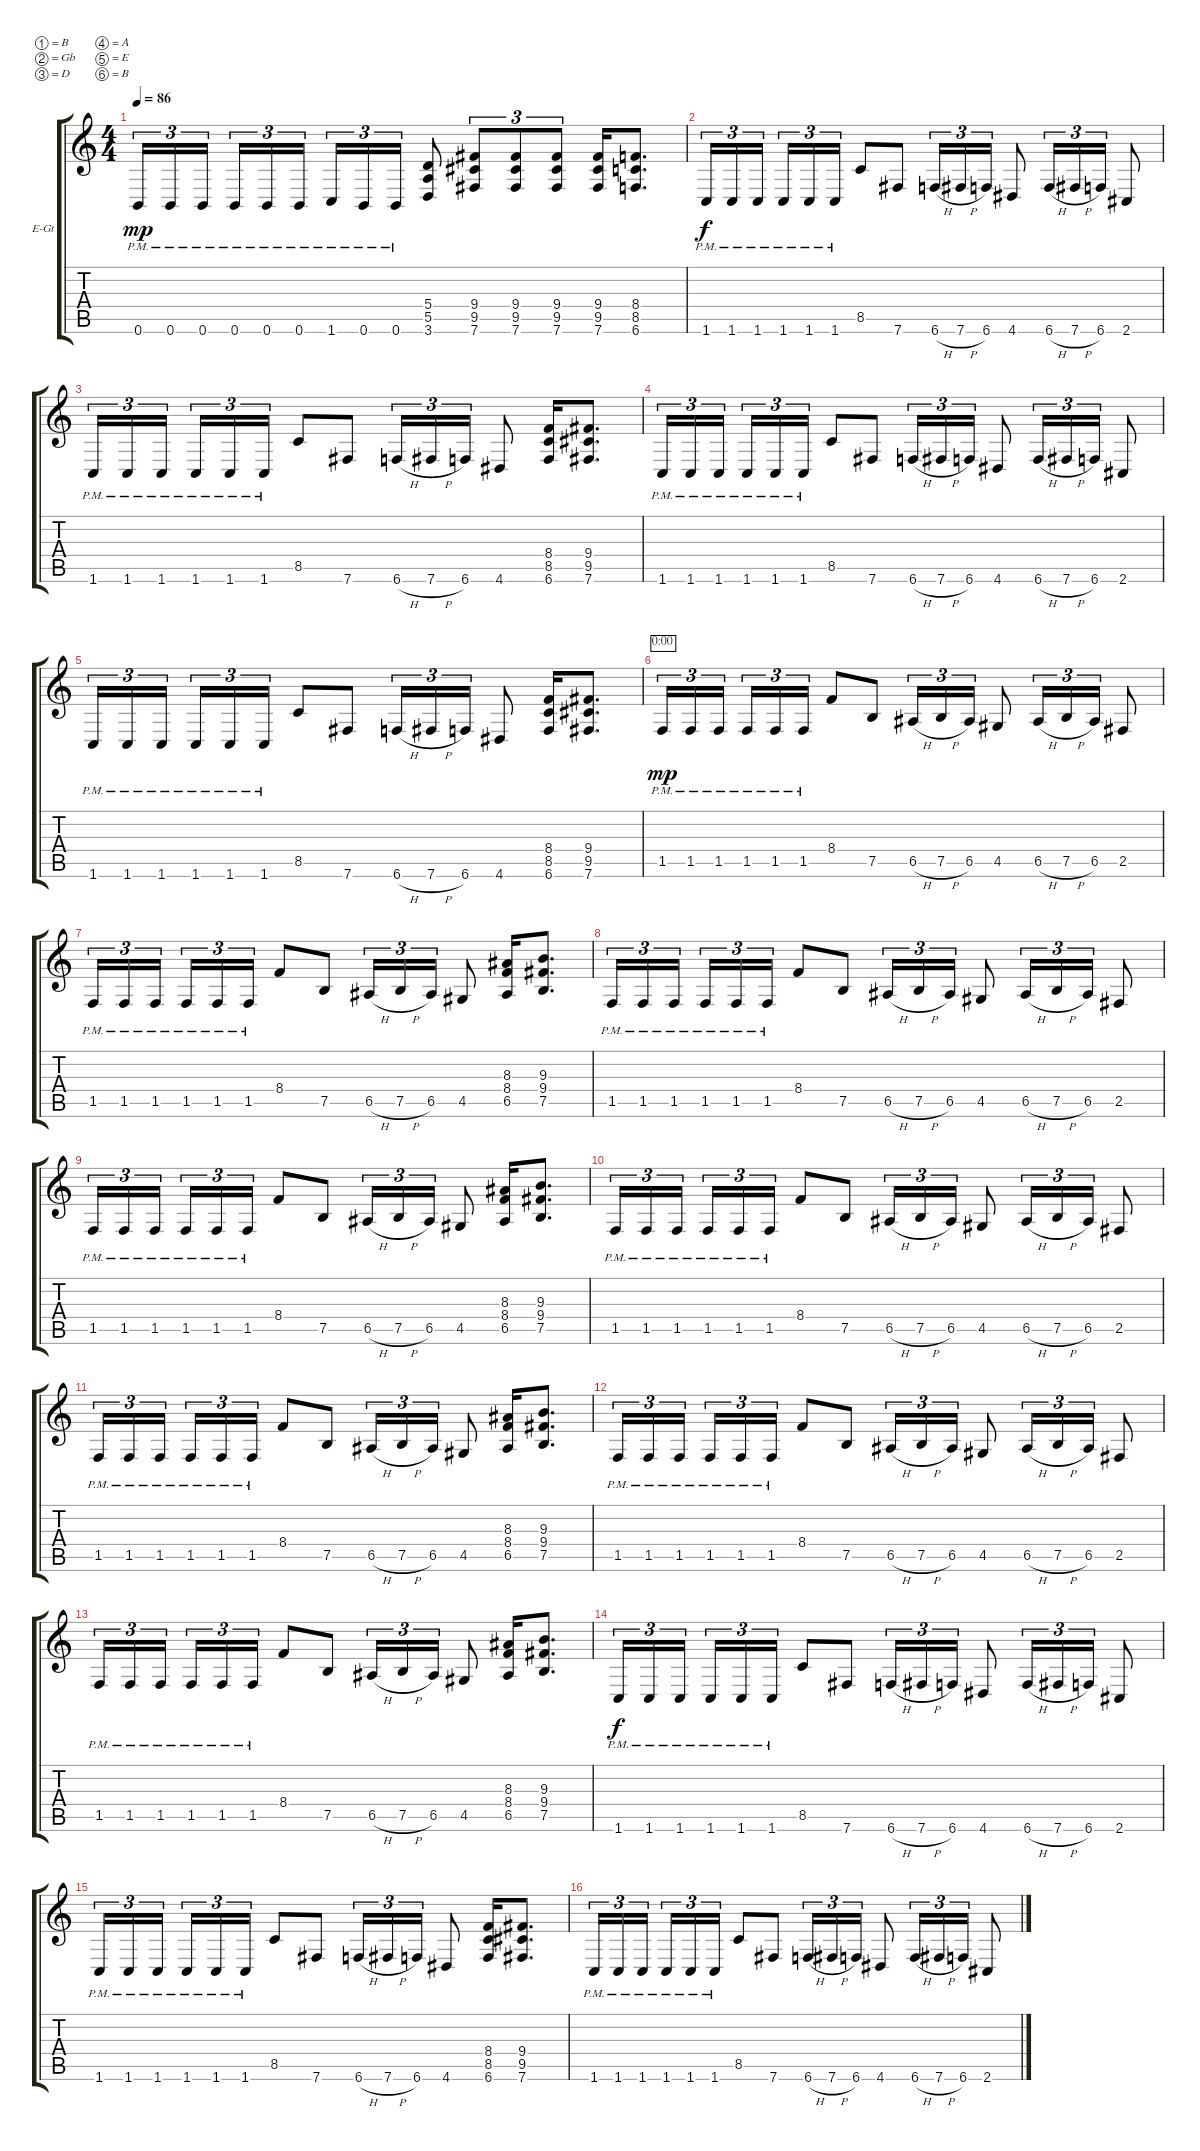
\bracketExtendMode groupsimilarinstruments
\firstSystemTrackNameOrientation horizontal
\otherSystemsTrackNameOrientation horizontal
\track ("Electric Guitar 1" "E-Gt") {instrument distortionguitar}
\staff {score tabs}
\tuning (B3 Gb3 D3 A2 E2 B1)
\ts (4 4)
\tempo 86
\clef g2
\ks c
0.6{pm}.16{tu (3 2) dy mp} 0.6{pm}.16{tu (3 2)} 0.6{pm}.16{tu (3 2)} 0.6{pm}.16{tu (3 2)} 0.6{pm}.16{tu (3 2)} 0.6{pm}.16{tu (3 2)} 1.6{pm}.16{tu (3 2)} 0.6{pm}.16{tu (3 2)} 0.6{pm}.16{tu (3 2)} (3.6 5.5 5.4).8 (7.6 9.5 9.4).8{tu (3 2)} (9.4 7.6 9.5).8{tu (3 2)} (7.6 9.5 9.4).8{tu (3 2)} (7.6 9.4 9.5).16 (6.6 8.4 8.5).8{d} |
1.6{pm}.16{tu (3 2) dy f} 1.6{pm}.16{tu (3 2)} 1.6{pm}.16{tu (3 2)} 1.6{pm}.16{tu (3 2)} 1.6{pm}.16{tu (3 2)} 1.6{pm}.16{tu (3 2)} 8.5.8 7.6.8 6.6{h}.16{tu (3 2)} 7.6{h}.16{tu (3 2)} 6.6.16{tu (3 2)} 4.6.8 6.6{h}.16{tu (3 2)} 7.6{h}.16{tu (3 2)} 6.6.16{tu (3 2)} 2.6.8 |
1.6{pm}.16{tu (3 2)} 1.6{pm}.16{tu (3 2)} 1.6{pm}.16{tu (3 2)} 1.6{pm}.16{tu (3 2)} 1.6{pm}.16{tu (3 2)} 1.6{pm}.16{tu (3 2)} 8.5.8 7.6.8 6.6{h}.16{tu (3 2)} 7.6{h}.16{tu (3 2)} 6.6.16{tu (3 2)} 4.6.8 (6.6 8.5 8.4).16 (7.6 9.4 9.5).8{d} |
1.6{pm}.16{tu (3 2)} 1.6{pm}.16{tu (3 2)} 1.6{pm}.16{tu (3 2)} 1.6{pm}.16{tu (3 2)} 1.6{pm}.16{tu (3 2)} 1.6{pm}.16{tu (3 2)} 8.5.8 7.6.8 6.6{h}.16{tu (3 2)} 7.6{h}.16{tu (3 2)} 6.6.16{tu (3 2)} 4.6.8 6.6{h}.16{tu (3 2)} 7.6{h}.16{tu (3 2)} 6.6.16{tu (3 2)} 2.6.8 |
1.6{pm}.16{tu (3 2)} 1.6{pm}.16{tu (3 2)} 1.6{pm}.16{tu (3 2)} 1.6{pm}.16{tu (3 2)} 1.6{pm}.16{tu (3 2)} 1.6{pm}.16{tu (3 2)} 8.5.8 7.6.8 6.6{h}.16{tu (3 2)} 7.6{h}.16{tu (3 2)} 6.6.16{tu (3 2)} 4.6.8 (6.6 8.5 8.4).16 (7.6 9.4 9.5).8{d} |
1.5{pm}.16{tu (3 2) dy mp timer} 1.5{pm}.16{tu (3 2)} 1.5{pm}.16{tu (3 2)} 1.5{pm}.16{tu (3 2)} 1.5{pm}.16{tu (3 2)} 1.5{pm}.16{tu (3 2)} 8.4.8 7.5.8 6.5{h}.16{tu (3 2)} 7.5{h}.16{tu (3 2)} 6.5.16{tu (3 2)} 4.5.8 6.5{h}.16{tu (3 2)} 7.5{h}.16{tu (3 2)} 6.5.16{tu (3 2)} 2.5.8 |
1.5{pm}.16{tu (3 2)} 1.5{pm}.16{tu (3 2)} 1.5{pm}.16{tu (3 2)} 1.5{pm}.16{tu (3 2)} 1.5{pm}.16{tu (3 2)} 1.5{pm}.16{tu (3 2)} 8.4.8 7.5.8 6.5{h}.16{tu (3 2)} 7.5{h}.16{tu (3 2)} 6.5.16{tu (3 2)} 4.5.8 (6.5 8.4 8.3).16 (7.5 9.4 9.3).8{d} |
1.5{pm}.16{tu (3 2)} 1.5{pm}.16{tu (3 2)} 1.5{pm}.16{tu (3 2)} 1.5{pm}.16{tu (3 2)} 1.5{pm}.16{tu (3 2)} 1.5{pm}.16{tu (3 2)} 8.4.8 7.5.8 6.5{h}.16{tu (3 2)} 7.5{h}.16{tu (3 2)} 6.5.16{tu (3 2)} 4.5.8 6.5{h}.16{tu (3 2)} 7.5{h}.16{tu (3 2)} 6.5.16{tu (3 2)} 2.5.8 |
1.5{pm}.16{tu (3 2)} 1.5{pm}.16{tu (3 2)} 1.5{pm}.16{tu (3 2)} 1.5{pm}.16{tu (3 2)} 1.5{pm}.16{tu (3 2)} 1.5{pm}.16{tu (3 2)} 8.4.8 7.5.8 6.5{h}.16{tu (3 2)} 7.5{h}.16{tu (3 2)} 6.5.16{tu (3 2)} 4.5.8 (6.5 8.4 8.3).16 (7.5 9.4 9.3).8{d} |
1.5{pm}.16{tu (3 2)} 1.5{pm}.16{tu (3 2)} 1.5{pm}.16{tu (3 2)} 1.5{pm}.16{tu (3 2)} 1.5{pm}.16{tu (3 2)} 1.5{pm}.16{tu (3 2)} 8.4.8 7.5.8 6.5{h}.16{tu (3 2)} 7.5{h}.16{tu (3 2)} 6.5.16{tu (3 2)} 4.5.8 6.5{h}.16{tu (3 2)} 7.5{h}.16{tu (3 2)} 6.5.16{tu (3 2)} 2.5.8 |
1.5{pm}.16{tu (3 2)} 1.5{pm}.16{tu (3 2)} 1.5{pm}.16{tu (3 2)} 1.5{pm}.16{tu (3 2)} 1.5{pm}.16{tu (3 2)} 1.5{pm}.16{tu (3 2)} 8.4.8 7.5.8 6.5{h}.16{tu (3 2)} 7.5{h}.16{tu (3 2)} 6.5.16{tu (3 2)} 4.5.8 (6.5 8.4 8.3).16 (7.5 9.4 9.3).8{d} |
1.5{pm}.16{tu (3 2)} 1.5{pm}.16{tu (3 2)} 1.5{pm}.16{tu (3 2)} 1.5{pm}.16{tu (3 2)} 1.5{pm}.16{tu (3 2)} 1.5{pm}.16{tu (3 2)} 8.4.8 7.5.8 6.5{h}.16{tu (3 2)} 7.5{h}.16{tu (3 2)} 6.5.16{tu (3 2)} 4.5.8 6.5{h}.16{tu (3 2)} 7.5{h}.16{tu (3 2)} 6.5.16{tu (3 2)} 2.5.8 |
1.5{pm}.16{tu (3 2)} 1.5{pm}.16{tu (3 2)} 1.5{pm}.16{tu (3 2)} 1.5{pm}.16{tu (3 2)} 1.5{pm}.16{tu (3 2)} 1.5{pm}.16{tu (3 2)} 8.4.8 7.5.8 6.5{h}.16{tu (3 2)} 7.5{h}.16{tu (3 2)} 6.5.16{tu (3 2)} 4.5.8 (6.5 8.4 8.3).16 (7.5 9.4 9.3).8{d} |
1.6{pm}.16{tu (3 2) dy f} 1.6{pm}.16{tu (3 2)} 1.6{pm}.16{tu (3 2)} 1.6{pm}.16{tu (3 2)} 1.6{pm}.16{tu (3 2)} 1.6{pm}.16{tu (3 2)} 8.5.8 7.6.8 6.6{h}.16{tu (3 2)} 7.6{h}.16{tu (3 2)} 6.6.16{tu (3 2)} 4.6.8 6.6{h}.16{tu (3 2)} 7.6{h}.16{tu (3 2)} 6.6.16{tu (3 2)} 2.6.8 |
1.6{pm}.16{tu (3 2)} 1.6{pm}.16{tu (3 2)} 1.6{pm}.16{tu (3 2)} 1.6{pm}.16{tu (3 2)} 1.6{pm}.16{tu (3 2)} 1.6{pm}.16{tu (3 2)} 8.5.8 7.6.8 6.6{h}.16{tu (3 2)} 7.6{h}.16{tu (3 2)} 6.6.16{tu (3 2)} 4.6.8 (6.6 8.5 8.4).16 (7.6 9.4 9.5).8{d} |
1.6{pm}.16{tu (3 2)} 1.6{pm}.16{tu (3 2)} 1.6{pm}.16{tu (3 2)} 1.6{pm}.16{tu (3 2)} 1.6{pm}.16{tu (3 2)} 1.6{pm}.16{tu (3 2)} 8.5.8 7.6.8 6.6{h}.16{tu (3 2)} 7.6{h}.16{tu (3 2)} 6.6.16{tu (3 2)} 4.6.8 6.6{h}.16{tu (3 2)} 7.6{h}.16{tu (3 2)} 6.6.16{tu (3 2)} 2.6.8
